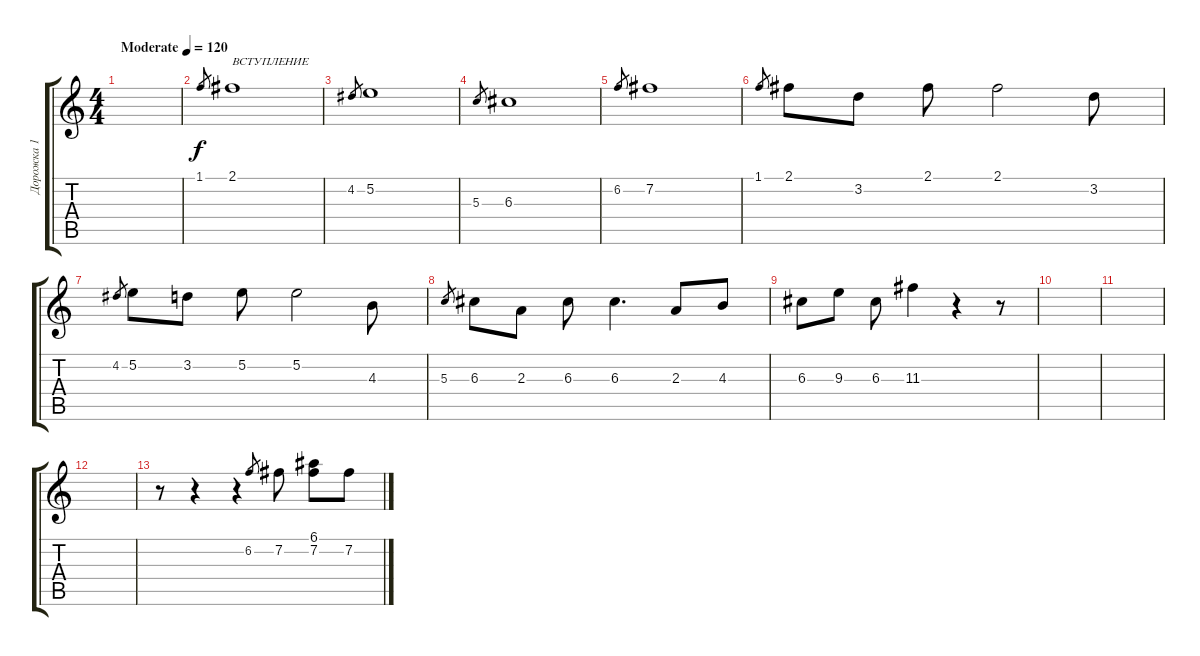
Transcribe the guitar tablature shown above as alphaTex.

\track ("Дорожка 1" "Дорожка 1") {instrument acousticguitarsteel}
\staff {score tabs}
\tuning (E4 B3 G3 D3 A2 E2) {hide}
\ts (4 4)
\tempo (120 "Moderate")
\clef g2
\ks c
|
1.1.8{gr} 2.1.1{txt "ВСТУПЛЕНИЕ"} |
4.2.8{gr} 5.2.1 |
5.3.8{gr} 6.3.1 |
6.2.8{gr} 7.2.1 |
1.1.8{gr} 2.1.8 3.2.8 2.1.8 2.1.2 3.2.8 |
4.2.8{gr} 5.2.8 3.2.8 5.2.8 5.2.2 4.3.8 |
5.3.8{gr} 6.3.8 2.3.8 6.3.8 6.3.4{d} 2.3.8 4.3.8 |
6.3.8 9.3.8 6.3.8 11.3.4 r.4 r.8 |
|
|
|
r.8 r.4 r.4 6.2.8{gr} 7.2.8 (6.1 7.2).8 7.2.8
